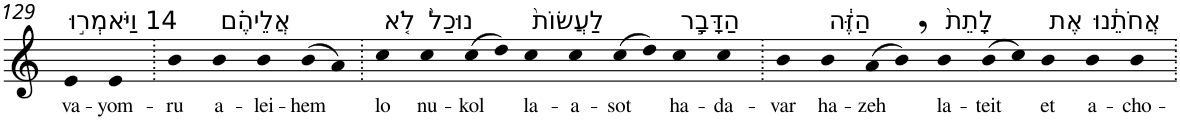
**kern	**text
*part1	*part1
*staff1	*staff1
*I"Piano	*
*I'Pno	*
!!LO:PB:g=z
*clefG2	*
*k[]	*
=129	=129
!LO:TX:a:t=14 וַיֹּאמְר֣וּ	!
!	!LO:LY:b
4e	va-
!	!LO:LY:b
4e	-yom-
=130.	=130.
!	!LO:LY:b
4b	-ru
!LO:TX:a:t=אֲלֵיהֶ֗ם	!
!	!LO:LY:b
4b	a-
!	!LO:LY:b
4b	-lei-
!	!LO:LY:b
(>8b	-hem
8a)	.
=131.	=131.
!LO:TX:a:t=לֹ֤א	!
!	!LO:LY:b
4cc	lo
!LO:TX:a:t=נוּכַל֙	!
!	!LO:LY:b
4cc	nu-
!	!LO:LY:b
(>8cc	-kol
8dd)	.
!LO:TX:a:t=לַעֲשׂוֹת֙	!
!	!LO:LY:b
4cc	la-
!	!LO:LY:b
4cc	-a-
!	!LO:LY:b
(>8cc	-sot
8dd)	.
!LO:TX:a:t=הַדָּבָ֣ר	!
!	!LO:LY:b
4cc	ha-
!	!LO:LY:b
4cc	-da-
=132.	=132.
!	!LO:LY:b
4b	-var
!LO:TX:a:t=הַזֶּ֔ה	!
!	!LO:LY:b
4b	ha-
!	!LO:LY:b
(>8a	-zeh
8b,)	.
!LO:TX:a:t=לָתֵת֙	!
!	!LO:LY:b
4b	la-
!	!LO:LY:b
(>8b	-teit
8cc)	.
!LO:TX:a:t=אֶת	!
!	!LO:LY:b
4b	et
!LO:TX:a:t=אֲחֹתֵ֔נוּ	!
!	!LO:LY:b
4b	a-
!	!LO:LY:b
4b	-cho-
=.	=.
*-	*-
